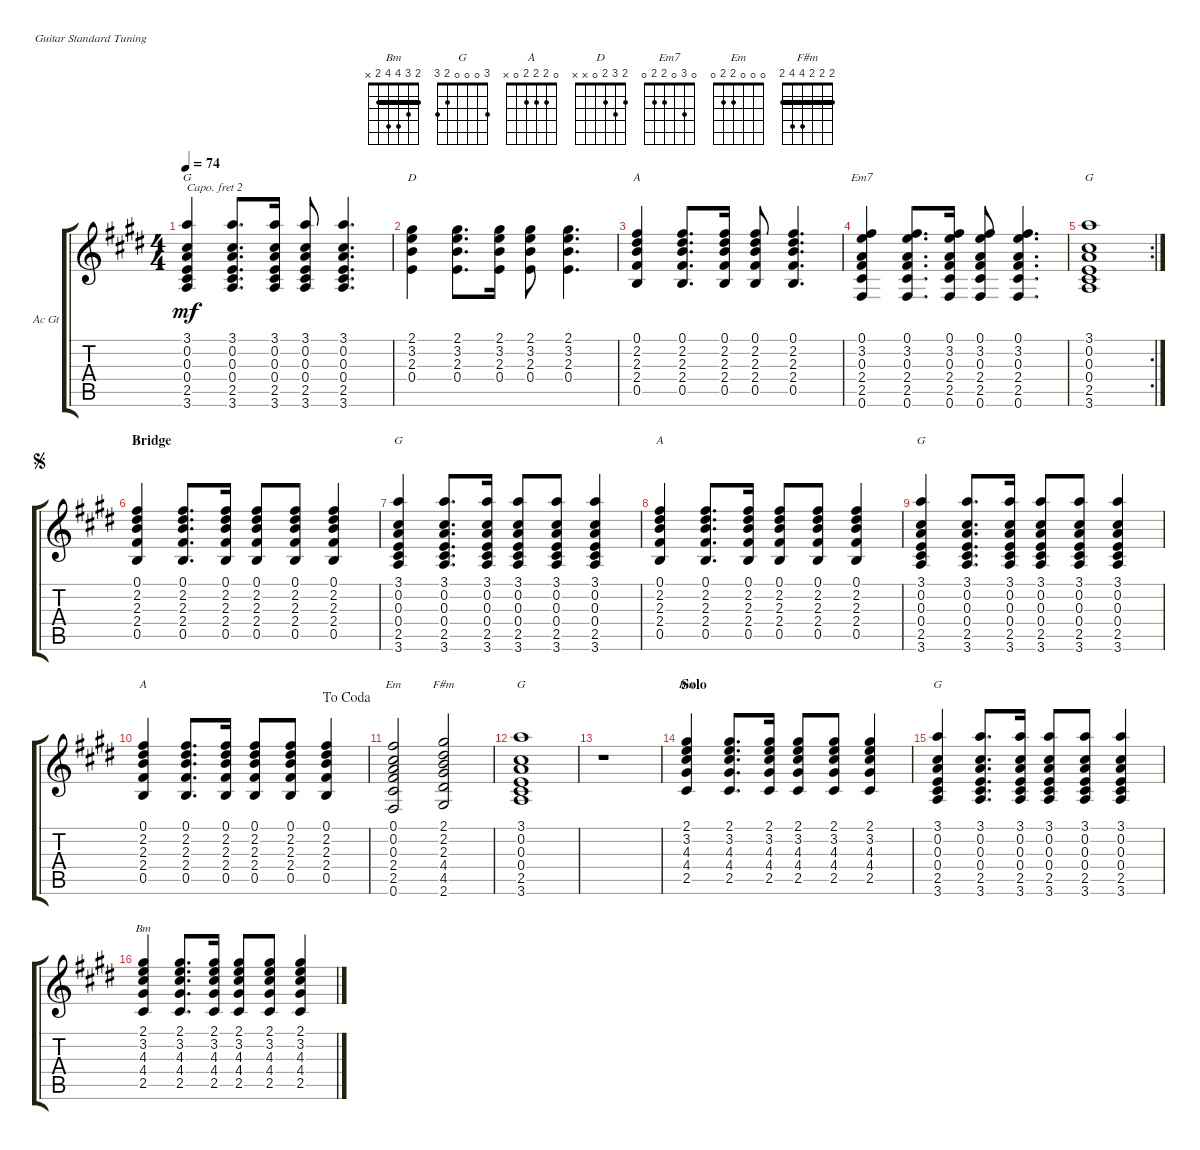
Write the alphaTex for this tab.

\bracketExtendMode groupsimilarinstruments
\useSystemSignSeparator
\multiTrackTrackNamePolicy allsystems
\firstSystemTrackNameOrientation horizontal
\otherSystemsTrackNameOrientation horizontal
\track ("Acoustic Guitar" "Ac Gt") {instrument acousticguitarsteel}
\staff {score tabs}
\capo 2
\tuning (E4 B3 G3 D3 A2 E2)
\chord ("Bm" 2 3 4 4 2 x) {barre 2}
\chord ("G" 3 0 0 0 2 3)
\chord ("A" 0 2 2 2 0 x)
\chord ("D" 2 3 2 0 x x)
\chord ("Em7" 0 3 0 2 2 0)
\chord ("Em" 0 0 0 2 2 0)
\chord ("F#m" 2 2 2 4 4 2) {barre (2 2 2)}
\ts (4 4)
\tempo 74
\clef g2
\ks c#minor
(3.6 0.4 0.3 0.2 2.5 3.1).4{ch "G" dy mf} (3.6 0.4 0.3 0.2 2.5 3.1).8{d} (3.6 0.4 0.3 0.2 2.5 3.1).16 (3.6 0.4 0.3 0.2 2.5 3.1).8 (3.6 0.4 0.3 0.2 2.5 3.1).4{d} |
(0.4 2.3 3.2 2.1).4{ch "D"} (0.4 2.3 3.2 2.1).8{d} (0.4 2.3 3.2 2.1).16 (0.4 2.3 3.2 2.1).8 (0.4 2.3 3.2 2.1).4{d} |
(0.5 2.4 2.3 2.2 0.1).4{ch "A"} (0.5 2.4 2.3 2.2 0.1).8{d} (0.5 2.4 2.3 2.2 0.1).16 (0.5 2.4 2.3 2.2 0.1).8 (0.5 2.4 2.3 2.2 0.1).4{d} |
(0.6 2.5 2.4 0.3 3.2 0.1).4{ch "Em7"} (0.6 2.5 2.4 0.3 3.2 0.1).8{d} (0.6 2.5 2.4 0.3 3.2 0.1).16 (0.6 2.5 2.4 0.3 3.2 0.1).8 (0.6 2.5 2.4 0.3 3.2 0.1).4{d} |
\rc 2
(3.6 0.4 0.3 0.2 2.5 3.1).1{ch "G"} |
\section ("" "Bridge")
\jump segno
(0.5 2.4 2.3 0.1 2.2).4{ch "A"} (0.5 2.4 2.3 2.2 0.1).8{d} (0.5 2.4 2.3 2.2 0.1).16 (0.5 2.4 2.3 2.2 0.1).8 (0.5 2.4 2.3 2.2 0.1).8 (0.5 2.4 2.3 2.2 0.1).4 |
(3.6 0.4 0.3 0.2 2.5 3.1).4{ch "G"} (3.6 0.4 0.3 0.2 2.5 3.1).8{d} (3.6 0.4 0.3 0.2 2.5 3.1).16 (3.6 0.4 0.3 0.2 2.5 3.1).8 (3.6 0.4 0.3 0.2 2.5 3.1).8 (3.6 0.4 0.3 0.2 2.5 3.1).4 |
(0.5 2.4 2.3 0.1 2.2).4{ch "A"} (0.5 2.4 2.3 2.2 0.1).8{d} (0.5 2.4 2.3 2.2 0.1).16 (0.5 2.4 2.3 2.2 0.1).8 (0.5 2.4 2.3 2.2 0.1).8 (0.5 2.4 2.3 2.2 0.1).4 |
\scale
0.570637 (3.6 0.4 0.3 0.2 2.5 3.1).4{ch "G"} (3.6 0.4 0.3 0.2 2.5 3.1).8{d} (3.6 0.4 0.3 0.2 2.5 3.1).16 (3.6 0.4 0.3 0.2 2.5 3.1).8 (3.6 0.4 0.3 0.2 2.5 3.1).8 (3.6 0.4 0.3 0.2 2.5 3.1).4 |
\jump dacoda
\scale
0.447899 (0.5 2.4 2.3 0.1 2.2).4{ch "A"} (0.5 2.4 2.3 2.2 0.1).8{d} (0.5 2.4 2.3 2.2 0.1).16 (0.5 2.4 2.3 2.2 0.1).8 (0.5 2.4 2.3 2.2 0.1).8 (0.5 2.4 2.3 2.2 0.1).4 |
\scale
0.188203 (0.6 2.5 0.3 0.2 0.1 2.4).2{ch "Em"} (2.6 4.5 2.3 2.2 2.1 4.4).2{ch "F#m"} |
\scale
0.0820134 (3.6 0.4 0.3 0.2 2.5 3.1).1{ch "G"} |
\scale
0.0863359 r.1 |
\section ("" "Solo")
(2.5 4.4 4.3 2.1 3.2).4{ch "Bm"} (2.5 4.4 4.3 3.2 2.1).8{d} (2.5 4.4 4.3 3.2 2.1).16 (2.5 4.4 4.3 3.2 2.1).8 (2.5 4.4 4.3 3.2 2.1).8 (2.5 4.4 4.3 3.2 2.1).4 |
(3.6 0.4 0.3 2.5 0.2 3.1).4{ch "G"} (3.6 0.4 0.3 2.5 0.2 3.1).8{d} (3.6 0.4 0.3 2.5 0.2 3.1).16 (3.6 0.4 0.3 2.5 0.2 3.1).8 (3.6 0.4 0.3 2.5 0.2 3.1).8 (3.6 0.4 0.3 2.5 0.2 3.1).4 |
(2.5 4.4 4.3 2.1 3.2).4{ch "Bm"} (2.5 4.4 4.3 3.2 2.1).8{d} (2.5 4.4 4.3 3.2 2.1).16 (2.5 4.4 4.3 3.2 2.1).8 (2.5 4.4 4.3 3.2 2.1).8 (2.5 4.4 4.3 3.2 2.1).4
